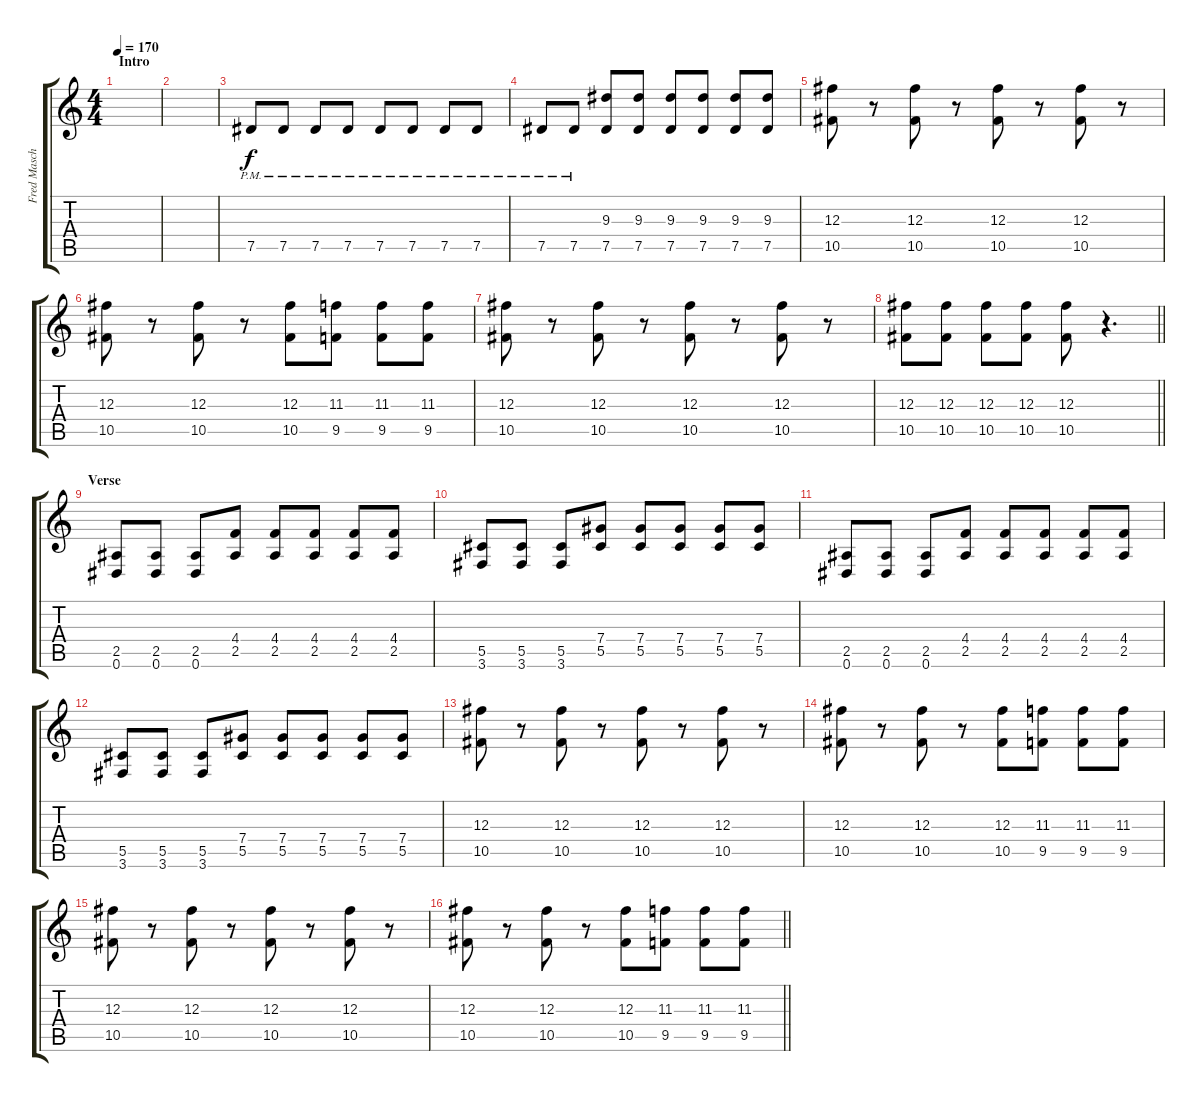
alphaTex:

\track ("Fred Mascherino - Guitar" "Fred Masch") {instrument distortionguitar}
\staff {score tabs}
\tuning (Eb4 Bb3 Gb3 Db3 Ab2 Eb2) {hide}
\ts (4 4)
\section ("" "Intro")
\tempo 170
\clef g2
\ks c
|
|
7.5{pm}.8{instrument electricguitarjazz} 7.5{pm}.8 7.5{pm}.8 7.5{pm}.8 7.5{pm}.8 7.5{pm}.8 7.5{pm}.8 7.5{pm}.8 |
7.5{pm}.8 7.5{pm}.8 (9.3 7.5).8 (9.3 7.5).8 (9.3 7.5).8 (9.3 7.5).8 (9.3 7.5).8 (9.3 7.5).8 |
(12.3 10.5).8{instrument distortionguitar} r.8 (12.3 10.5).8 r.8 (12.3 10.5).8 r.8 (12.3 10.5).8 r.8 |
(12.3 10.5).8 r.8 (12.3 10.5).8 r.8 (12.3 10.5).8 (11.3 9.5).8 (11.3 9.5).8 (11.3 9.5).8 |
(12.3 10.5).8 r.8 (12.3 10.5).8 r.8 (12.3 10.5).8 r.8 (12.3 10.5).8 r.8 |
\barLineRight lightlight
(12.3 10.5).8 (12.3 10.5).8 (12.3 10.5).8 (12.3 10.5).8 (12.3 10.5).8 r.4{d} |
\section ("" "Verse")
(2.5 0.6).8 (2.5 0.6).8 (2.5 0.6).8 (4.4 2.5).8 (4.4 2.5).8 (4.4 2.5).8 (4.4 2.5).8 (4.4 2.5).8 |
(5.5 3.6).8 (5.5 3.6).8 (5.5 3.6).8 (7.4 5.5).8 (7.4 5.5).8 (7.4 5.5).8 (7.4 5.5).8 (7.4 5.5).8 |
(2.5 0.6).8 (2.5 0.6).8 (2.5 0.6).8 (4.4 2.5).8 (4.4 2.5).8 (4.4 2.5).8 (4.4 2.5).8 (4.4 2.5).8 |
(5.5 3.6).8 (5.5 3.6).8 (5.5 3.6).8 (7.4 5.5).8 (7.4 5.5).8 (7.4 5.5).8 (7.4 5.5).8 (7.4 5.5).8 |
(12.3 10.5).8 r.8 (12.3 10.5).8 r.8 (12.3 10.5).8 r.8 (12.3 10.5).8 r.8 |
(12.3 10.5).8 r.8 (12.3 10.5).8 r.8 (12.3 10.5).8 (11.3 9.5).8 (11.3 9.5).8 (11.3 9.5).8 |
(12.3 10.5).8 r.8 (12.3 10.5).8 r.8 (12.3 10.5).8 r.8 (12.3 10.5).8 r.8 |
\barLineRight lightlight
(12.3 10.5).8 r.8 (12.3 10.5).8 r.8 (12.3 10.5).8 (11.3 9.5).8 (11.3 9.5).8 (11.3 9.5).8
